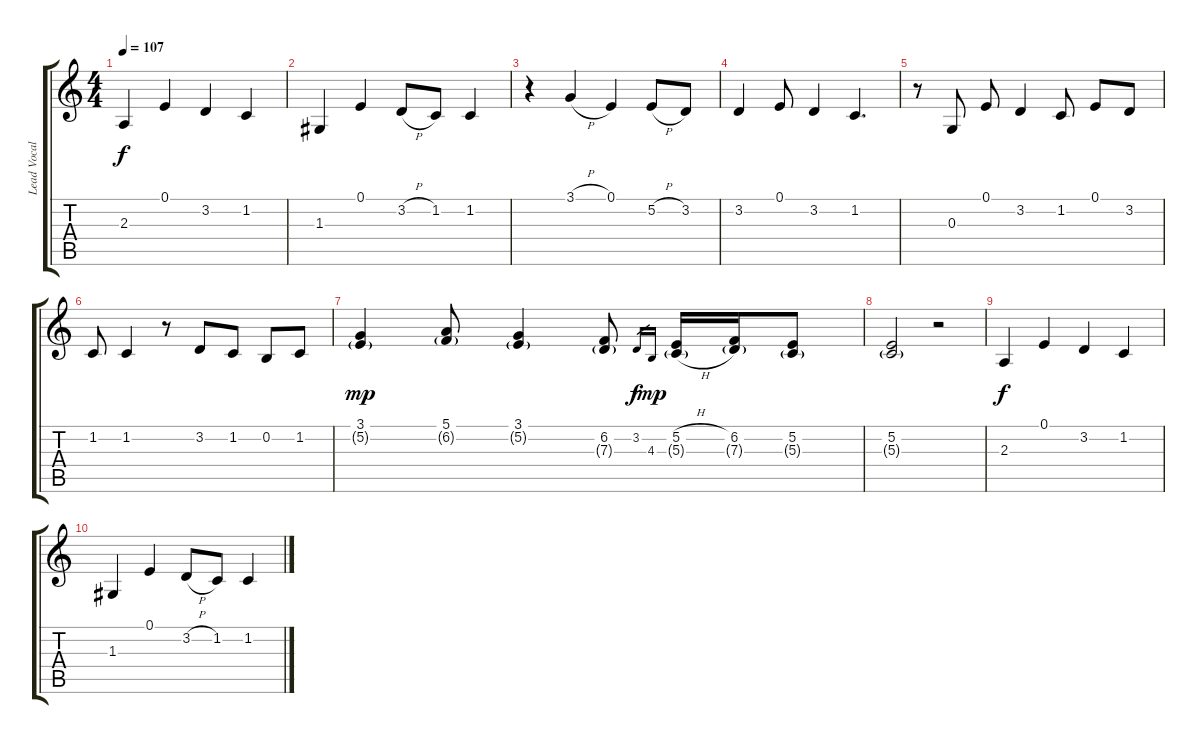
\track ("Lead Vocals" "Lead Vocal") {instrument flute}
\staff {score tabs}
\tuning (E4 B3 G3 D3 A2 E2) {hide}
\ts (4 4)
\tempo 107
\clef g2
\ks c
2.3.4{dy f} 0.1.4 3.2.4 1.2.4 |
1.3.4 0.1.4 3.2{h}.8 1.2.8 1.2.4 |
r.4 3.1{h}.4 0.1.4 5.2{h}.8 3.2.8 |
3.2.4 0.1.8 3.2.4 1.2.4{d} |
r.8 0.3.8 0.1.8 3.2.4 1.2.8 0.1.8 3.2.8 |
1.2.8 1.2.4 r.8 3.2.8 1.2.8 0.2.8 1.2.8 |
(3.1 5.2{g}).4{dy mp} (5.1 6.2{g}).8 (3.1 5.2{g}).4 (6.2 7.3{g}).8 3.2.16{gr dy f} 4.3.16{gr dy mp} (5.2{h} 5.3{h g}).16 (6.2 7.3{g}).16 (5.2 5.3{g}).8 |
(5.2 5.3{g}).2 r.2 |
2.3.4{dy f} 0.1.4 3.2.4 1.2.4 |
1.3.4 0.1.4 3.2{h}.8 1.2.8 1.2.4
